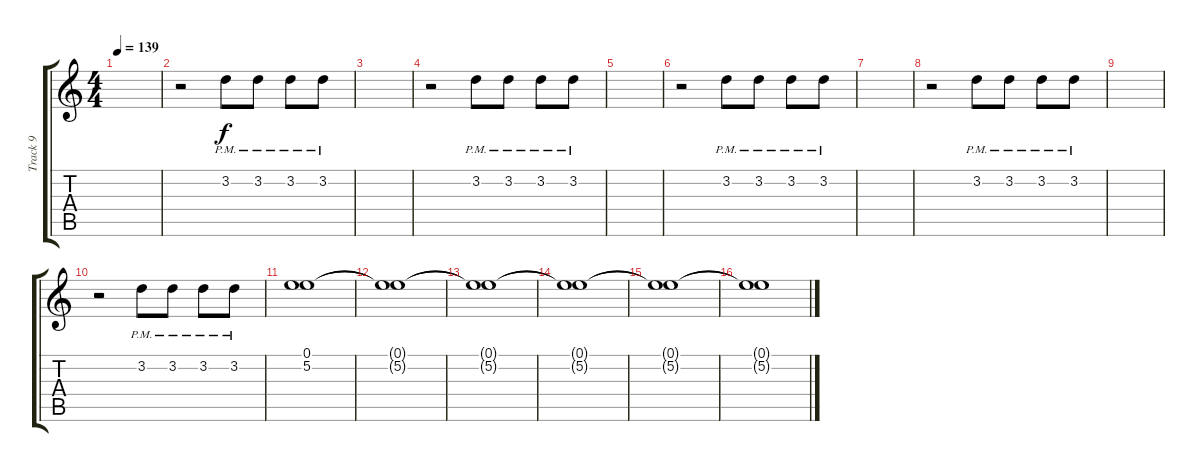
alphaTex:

\track ("Track 9" "Track 9") {instrument electricguitarjazz}
\staff {score tabs}
\tuning (E4 B3 G3 D3 A2 E2) {hide}
\ts (4 4)
\tempo 139
\clef g2
\ks c
|
r.2 3.2{pm}.8 3.2{pm}.8 3.2{pm}.8 3.2{pm}.8 |
|
r.2 3.2{pm}.8 3.2{pm}.8 3.2{pm}.8 3.2{pm}.8 |
|
r.2 3.2{pm}.8 3.2{pm}.8 3.2{pm}.8 3.2{pm}.8 |
|
r.2 3.2{pm}.8 3.2{pm}.8 3.2{pm}.8 3.2{pm}.8 |
|
r.2 3.2{pm}.8 3.2{pm}.8 3.2{pm}.8 3.2{pm}.8 |
(0.1 5.2).1 |
(0.1{t} 5.2{t}).1{dy f} |
(0.1{t} 5.2{t}).1 |
(0.1{t} 5.2{t}).1 |
(0.1{t} 5.2{t}).1 |
(0.1{t} 5.2{t}).1
